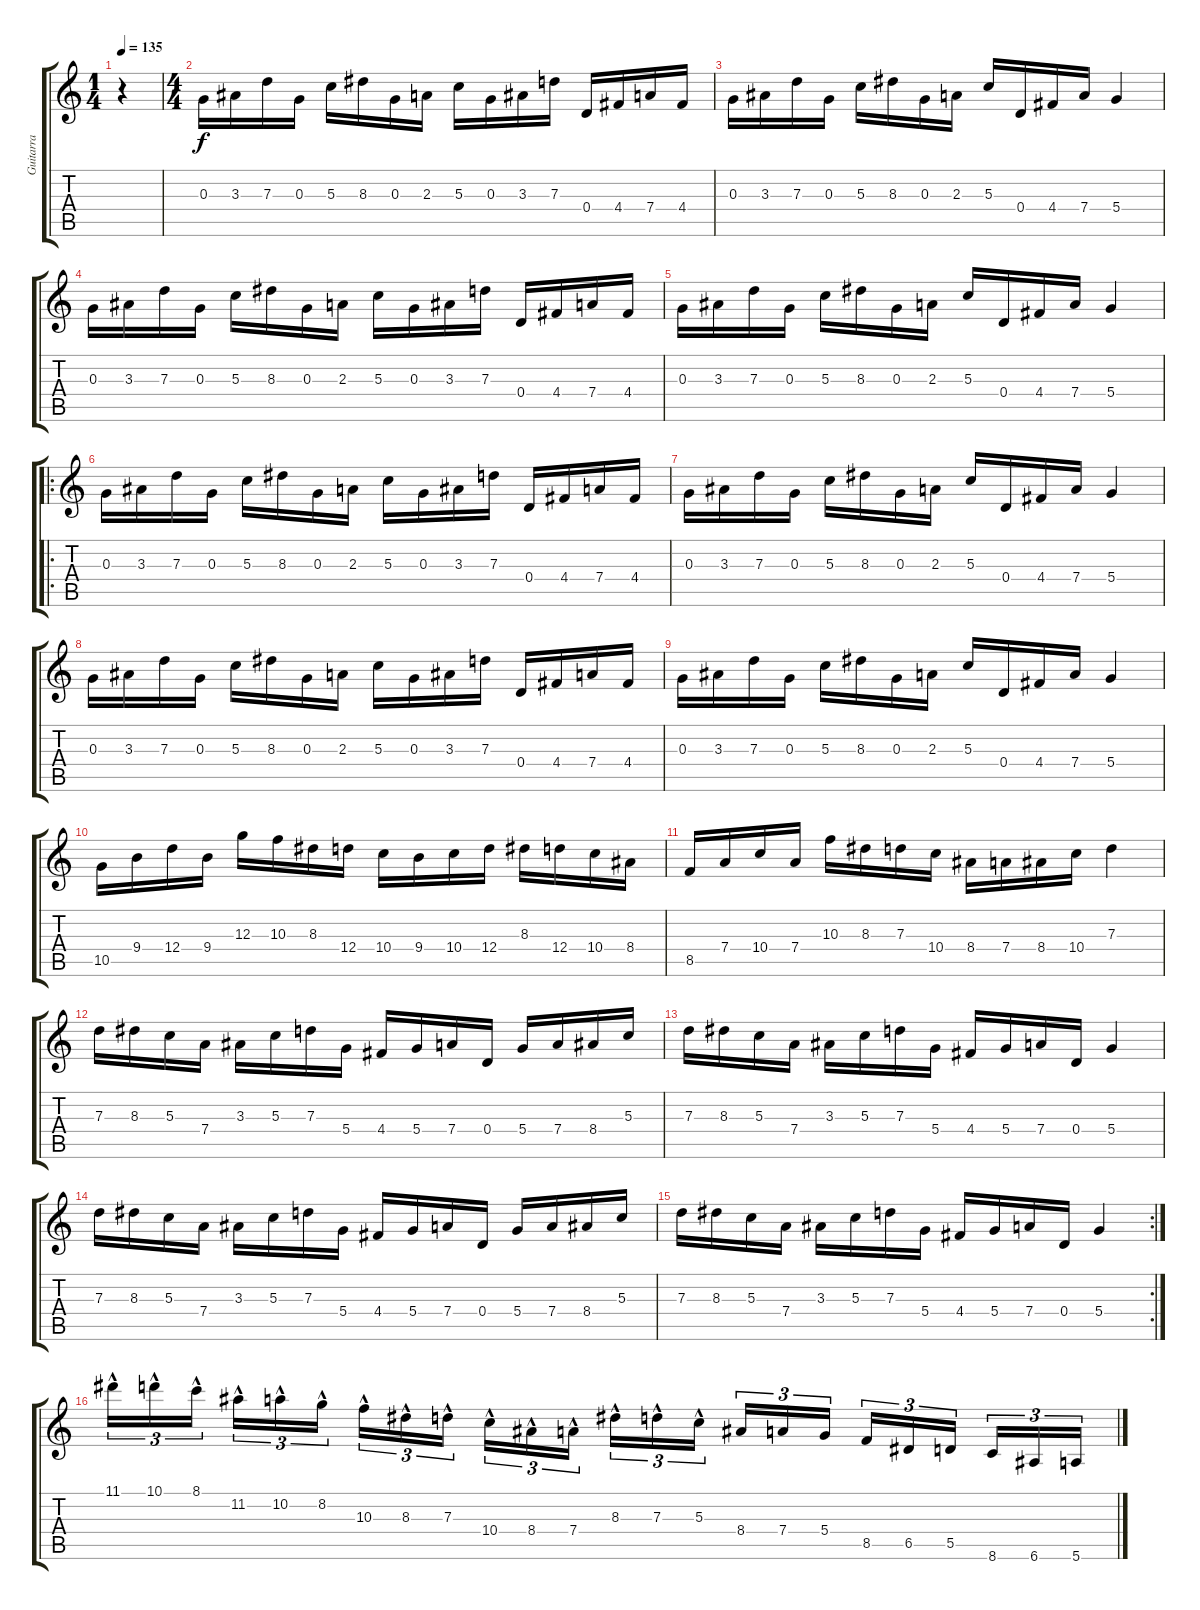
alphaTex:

\track ("Guitarra" "Guitarra") {instrument distortionguitar}
\staff {score tabs}
\tuning (E4 B3 G3 D3 A2 E2) {hide}
\ts (1 4)
\tempo 135
\clef g2
\ks c
r.4{dy f instrument distortionguitar} |
\ts (4 4)
0.3.16 3.3.16 7.3.16 0.3.16 5.3.16 8.3.16 0.3.16 2.3.16 5.3.16 0.3.16 3.3.16 7.3.16 0.4.16 4.4.16 7.4.16 4.4.16 |
0.3.16 3.3.16 7.3.16 0.3.16 5.3.16 8.3.16 0.3.16 2.3.16 5.3.16 0.4.16 4.4.16 7.4.16 5.4.4 |
0.3.16 3.3.16 7.3.16 0.3.16 5.3.16 8.3.16 0.3.16 2.3.16 5.3.16 0.3.16 3.3.16 7.3.16 0.4.16 4.4.16 7.4.16 4.4.16 |
0.3.16 3.3.16 7.3.16 0.3.16 5.3.16 8.3.16 0.3.16 2.3.16 5.3.16 0.4.16 4.4.16 7.4.16 5.4.4 |
\ro
0.3.16 3.3.16 7.3.16 0.3.16 5.3.16 8.3.16 0.3.16 2.3.16 5.3.16 0.3.16 3.3.16 7.3.16 0.4.16 4.4.16 7.4.16 4.4.16 |
0.3.16 3.3.16 7.3.16 0.3.16 5.3.16 8.3.16 0.3.16 2.3.16 5.3.16 0.4.16 4.4.16 7.4.16 5.4.4 |
0.3.16 3.3.16 7.3.16 0.3.16 5.3.16 8.3.16 0.3.16 2.3.16 5.3.16 0.3.16 3.3.16 7.3.16 0.4.16 4.4.16 7.4.16 4.4.16 |
0.3.16 3.3.16 7.3.16 0.3.16 5.3.16 8.3.16 0.3.16 2.3.16 5.3.16 0.4.16 4.4.16 7.4.16 5.4.4 |
10.5.16 9.4.16 12.4.16 9.4.16 12.3.16 10.3.16 8.3.16 12.4.16 10.4.16 9.4.16 10.4.16 12.4.16 8.3.16 12.4.16 10.4.16 8.4.16 |
8.5.16 7.4.16 10.4.16 7.4.16 10.3.16 8.3.16 7.3.16 10.4.16 8.4.16 7.4.16 8.4.16 10.4.16 7.3.4 |
7.3.16 8.3.16 5.3.16 7.4.16 3.3.16 5.3.16 7.3.16 5.4.16 4.4.16 5.4.16 7.4.16 0.4.16 5.4.16 7.4.16 8.4.16 5.3.16 |
7.3.16 8.3.16 5.3.16 7.4.16 3.3.16 5.3.16 7.3.16 5.4.16 4.4.16 5.4.16 7.4.16 0.4.16 5.4.4 |
7.3.16 8.3.16 5.3.16 7.4.16 3.3.16 5.3.16 7.3.16 5.4.16 4.4.16 5.4.16 7.4.16 0.4.16 5.4.16 7.4.16 8.4.16 5.3.16 |
\rc 2
7.3.16 8.3.16 5.3.16 7.4.16 3.3.16 5.3.16 7.3.16 5.4.16 4.4.16 5.4.16 7.4.16 0.4.16 5.4.4 |
11.1{hac}.16{tu (3 2)} 10.1{hac}.16{tu (3 2)} 8.1{hac}.16{tu (3 2)} 11.2{hac}.16{tu (3 2)} 10.2{hac}.16{tu (3 2)} 8.2{hac}.16{tu (3 2)} 10.3{hac}.16{tu (3 2)} 8.3{hac}.16{tu (3 2)} 7.3{hac}.16{tu (3 2)} 10.4{hac}.16{tu (3 2)} 8.4{hac}.16{tu (3 2)} 7.4{hac}.16{tu (3 2)} 8.3{hac}.16{tu (3 2)} 7.3{hac}.16{tu (3 2)} 5.3{hac}.16{tu (3 2)} 8.4.16{tu (3 2)} 7.4.16{tu (3 2)} 5.4.16{tu (3 2)} 8.5.16{tu (3 2)} 6.5.16{tu (3 2)} 5.5.16{tu (3 2)} 8.6.16{tu (3 2)} 6.6.16{tu (3 2)} 5.6.16{tu (3 2)}
